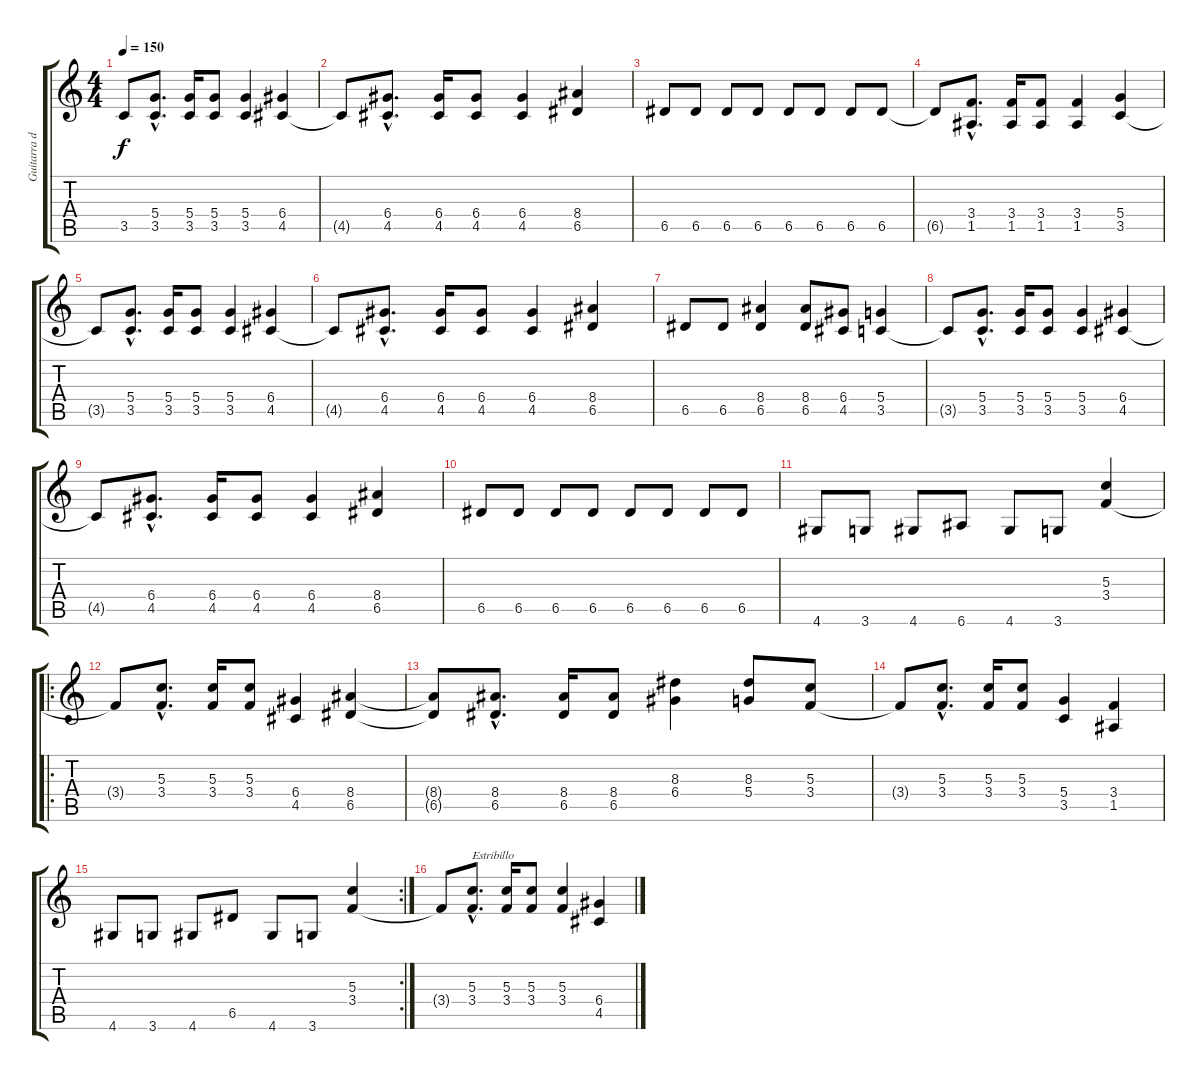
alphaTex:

\track ("Guitarra de Fondo" "Guitarra d") {instrument distortionguitar}
\staff {score tabs}
\tuning (E4 B3 G3 D3 A2 E2) {hide}
\ts (4 4)
\tempo 150
\clef g2
\ks c
3.5{t}.8{dy f} (5.4{hac} 3.5{hac}).8{d} (5.4 3.5).16 (5.4 3.5).8 (5.4 3.5).4 (6.4 4.5).4 |
4.5{t}.8 (6.4{hac} 4.5{hac}).8{d} (6.4 4.5).16 (6.4 4.5).8 (6.4 4.5).4 (8.4 6.5).4 |
6.5.8 6.5.8 6.5.8 6.5.8 6.5.8 6.5.8 6.5.8 6.5.8 |
6.5{t}.8 (3.4{hac} 1.5{hac}).8{d} (3.4 1.5).16 (3.4 1.5).8 (3.4 1.5).4 (5.4 3.5).4 |
3.5{t}.8 (5.4{hac} 3.5{hac}).8{d} (5.4 3.5).16 (5.4 3.5).8 (5.4 3.5).4 (6.4 4.5).4 |
4.5{t}.8 (6.4{hac} 4.5{hac}).8{d} (6.4 4.5).16 (6.4 4.5).8 (6.4 4.5).4 (8.4 6.5).4 |
6.5.8 6.5.8 (8.4 6.5).4 (8.4 6.5).8 (6.4 4.5).8 (5.4 3.5).4 |
3.5{t}.8 (5.4{hac} 3.5{hac}).8{d} (5.4 3.5).16 (5.4 3.5).8 (5.4 3.5).4 (6.4 4.5).4 |
4.5{t}.8 (6.4{hac} 4.5{hac}).8{d} (6.4 4.5).16 (6.4 4.5).8 (6.4 4.5).4 (8.4 6.5).4 |
6.5.8 6.5.8 6.5.8 6.5.8 6.5.8 6.5.8 6.5.8 6.5.8 |
4.6.8 3.6.8 4.6.8 6.6.8 4.6.8 3.6.8 (5.3 3.4).4 |
\ro
3.4{t}.8 (5.3{hac} 3.4{hac}).8{d} (5.3 3.4).16 (5.3 3.4).8 (6.4 4.5).4 (8.4 6.5).4 |
(8.4{t} 6.5{t}).8 (8.4{hac} 6.5{hac}).8{d} (8.4 6.5).16 (8.4 6.5).8 (8.3 6.4).4 (8.3 5.4).8 (5.3 3.4).8 |
3.4{t}.8 (5.3{hac} 3.4{hac}).8{d} (5.3 3.4).16 (5.3 3.4).8 (5.4 3.5).4 (3.4 1.5).4 |
\rc 2
4.6.8 3.6.8 4.6.8 6.5.8 4.6.8 3.6.8 (5.3 3.4).4 |
3.4{t}.8 (5.3{hac} 3.4{hac}).8{d txt "Estribillo"} (5.3 3.4).16 (5.3 3.4).8 (5.3 3.4).4 (6.4 4.5).4
